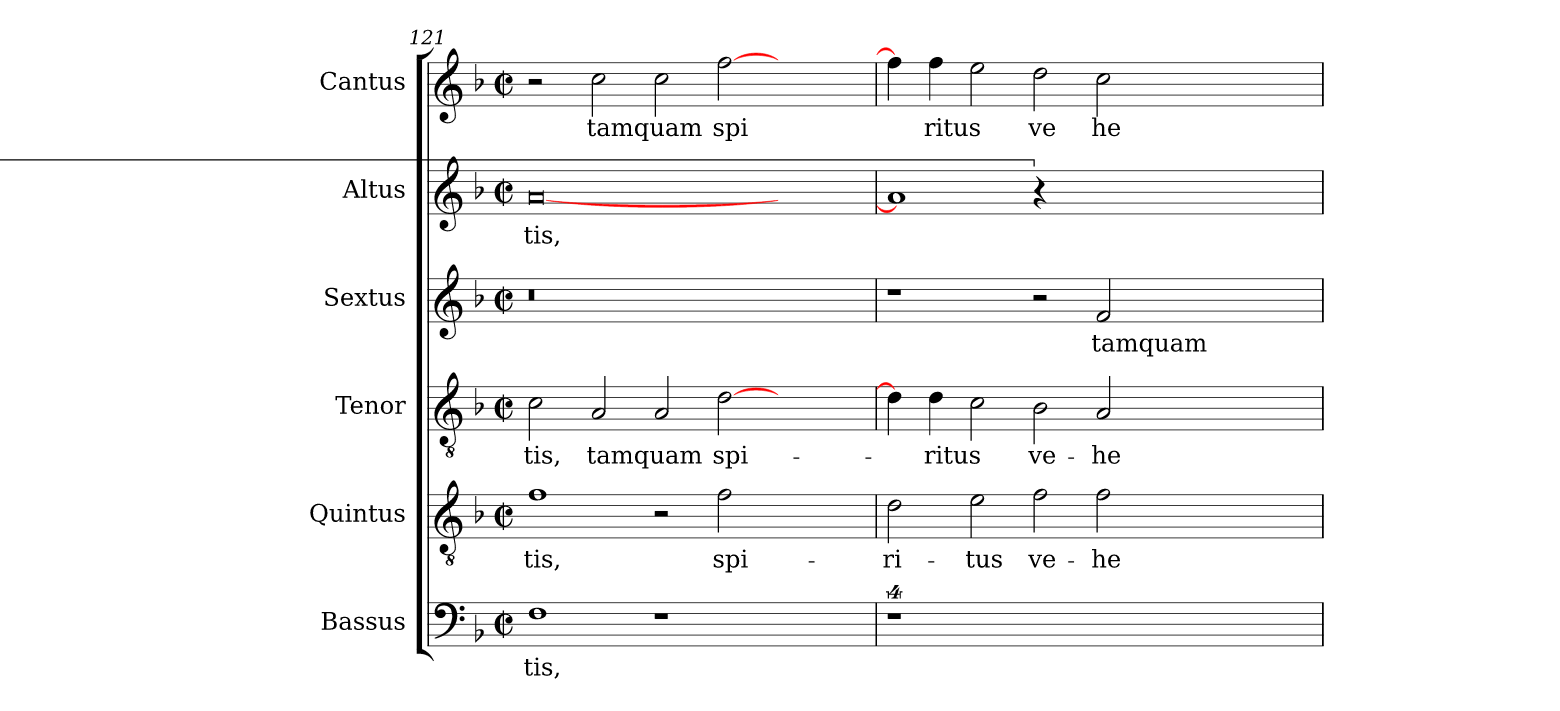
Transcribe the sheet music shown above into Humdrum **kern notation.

**kern	**text	**kern	**text	**kern	**text	**kern	**text	**kern	**text	**kern	**text
*part6	*part6	*part5	*part5	*part4	*part4	*part3	*part3	*part2	*part2	*part1	*part1
*staff6	*staff6	*staff5	*staff5	*staff4	*staff4	*staff3	*staff3	*staff2	*staff2	*staff1	*staff1
*I"Bassus	*	*I"Quintus	*	*I"Tenor	*	*I"Sextus	*	*I"Altus	*	*I"Cantus	*
*clefF4	*	*clefGv2	*	*clefGv2	*	*clefG2	*	*clefG2	*	*clefG2	*
*k[b-]	*	*k[b-]	*	*k[b-]	*	*k[b-]	*	*k[b-]	*	*k[b-]	*
*F:	*	*F:	*	*F:	*	*F:	*	*F:	*	*F:	*
*M2/2	*	*M2/2	*	*M2/2	*	*M2/2	*	*M2/2	*	*M2/2	*
*met(c|)	*	*met(c|)	*	*met(c|)	*	*met(c|)	*	*met(c|)	*	*met(c|)	*
=121	=121	=121	=121	=121	=121	=121	=121	=121	=121	=121	=121
!	!LO:LY:b:cj	!	!LO:LY:b:cj	!	!LO:LY:b:cj	!	!	!	!LO:LY:b:cj	!	!
1F	tis,	1f	-tis,	2c\	-tis,	0r	.	[<0a	-tis,	2r	.
!	!	!	!	!	!LO:LY:b	!	!	!	!	!	!LO:LY:b
.	.	.	.	2A/	tamquam	.	.	.	.	2cc\	tamquam
!LO:N:vis=1	!	!	!	!	!	!	!	!	!	!	!
0r	.	2r	.	2A/	.	.	.	.	.	2cc\	.
!	!	!	!LO:LY:b:cj	!	!LO:LY:b	!	!	!	!	!	!LO:LY:b
.	.	2f\	spi-	[>2d\	spi-	.	.	.	.	[>2ff\	spi
.	.	1ryy	.	1ryy	.	1ryy	.	1ryy	.	1ryy	.
=122	=122	=122	=122	=122	=122	=122	=122	=122	=122	=122	=122
!	!	!	!LO:LY:b:cj	!	!	!	!	!	!	!	!
4%9r	.	2d\	-ri-	4d\]	.	1r	.	1a]	.	4ff\]	.
!	!	!	!	!	!LO:LY:b	!	!	!	!	!	!LO:LY:b
.	.	.	.	4d\	-ritus	.	.	.	.	4ff\	ritus
!	!	!	!LO:LY:b:cj	!	!	!	!	!	!	!	!
.	.	2e\	-tus	2c\	.	.	.	.	.	2ee\	.
!	!	!	!LO:LY:b:cj	!	!LO:LY:b:cj	!	!	!LO:N:vis=1	!	!	!LO:LY:b:cj
.	.	2f\	ve-	2B-\	ve-	2r	.	4%9r	.	2dd\	ve
!	!	!	!LO:LY:b:cj	!	!LO:LY:b:cj	!	!LO:LY:b	!	!	!	!LO:LY:b:cj
.	.	2f\	-he-	2A/	-he-	2f/	tamquam	.	.	2cc\	he
.	.	1ryy	.	1ryy	.	1ryy	.	.	.	1ryy	.
1ryy	.	.	.	.	.	.	.	.	.	.	.
.	.	4ryy	.	4ryy	.	4ryy	.	.	.	4ryy	.
=	=	=	=	=	=	=	=	=	=	=	=
*-	*-	*-	*-	*-	*-	*-	*-	*-	*-	*-	*-
